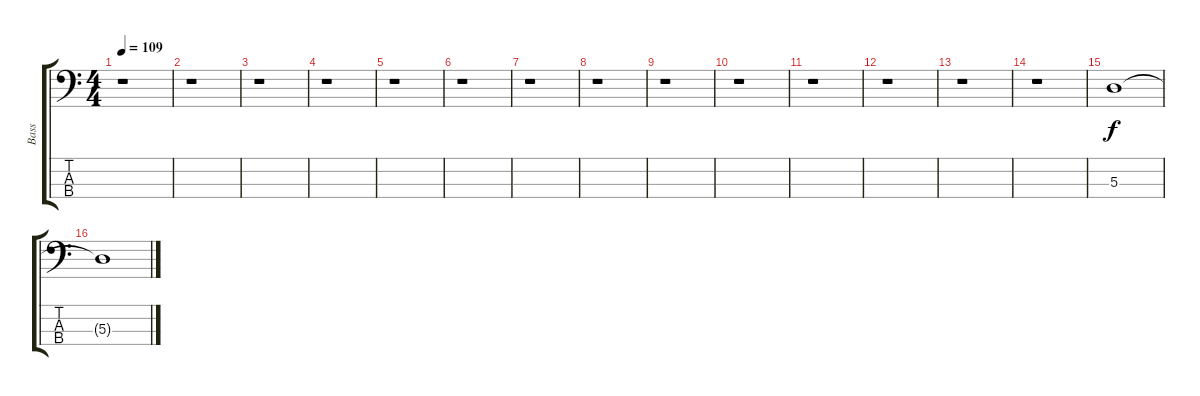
\track ("Bass" "Bass") {instrument electricbassfinger}
\staff {score tabs}
\tuning (G2 D2 A1 E1) {hide}
\ts (4 4)
\tempo 109
\clef f4
\ks c
r.1{dy f} |
r.1 |
r.1 |
r.1 |
r.1 |
r.1 |
r.1 |
r.1 |
r.1 |
r.1 |
r.1 |
r.1 |
r.1 |
r.1 |
5.3.1 |
5.3{t}.1
